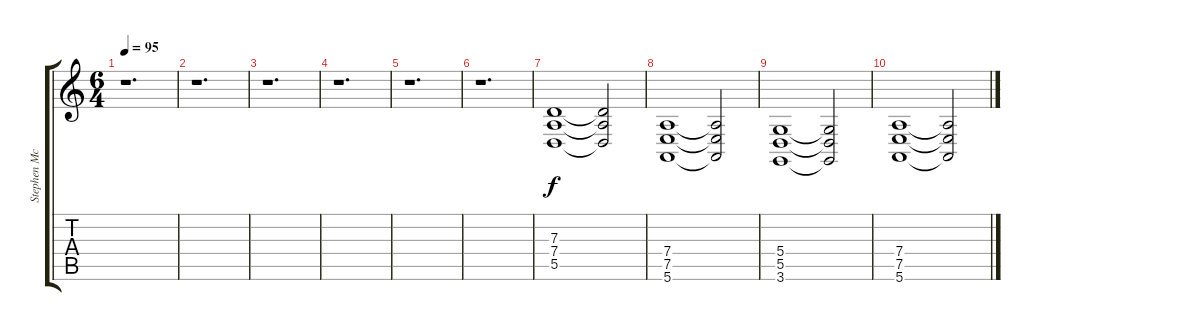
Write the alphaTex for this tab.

\track ("Stephen McBean - Guitar (2)" "Stephen Mc") {instrument synthstrings1}
\staff {score tabs}
\tuning (E4 B3 G3 D3 A2 E2) {hide}
\ts (6 4)
\tempo 95
\clef g2
\ks c
r.1{d dy f} |
r.1{d} |
r.1{d} |
r.1{d} |
r.1{d} |
r.1{d} |
(7.3 7.4 5.5).1 (7.3{t} 7.4{t} 5.5{t}).2 |
(7.4 7.5 5.6).1 (7.4{t} 7.5{t} 5.6{t}).2 |
(5.4 5.5 3.6).1 (5.4{t} 5.5{t} 3.6{t}).2 |
(7.4 7.5 5.6).1 (7.4{t} 7.5{t} 5.6{t}).2
